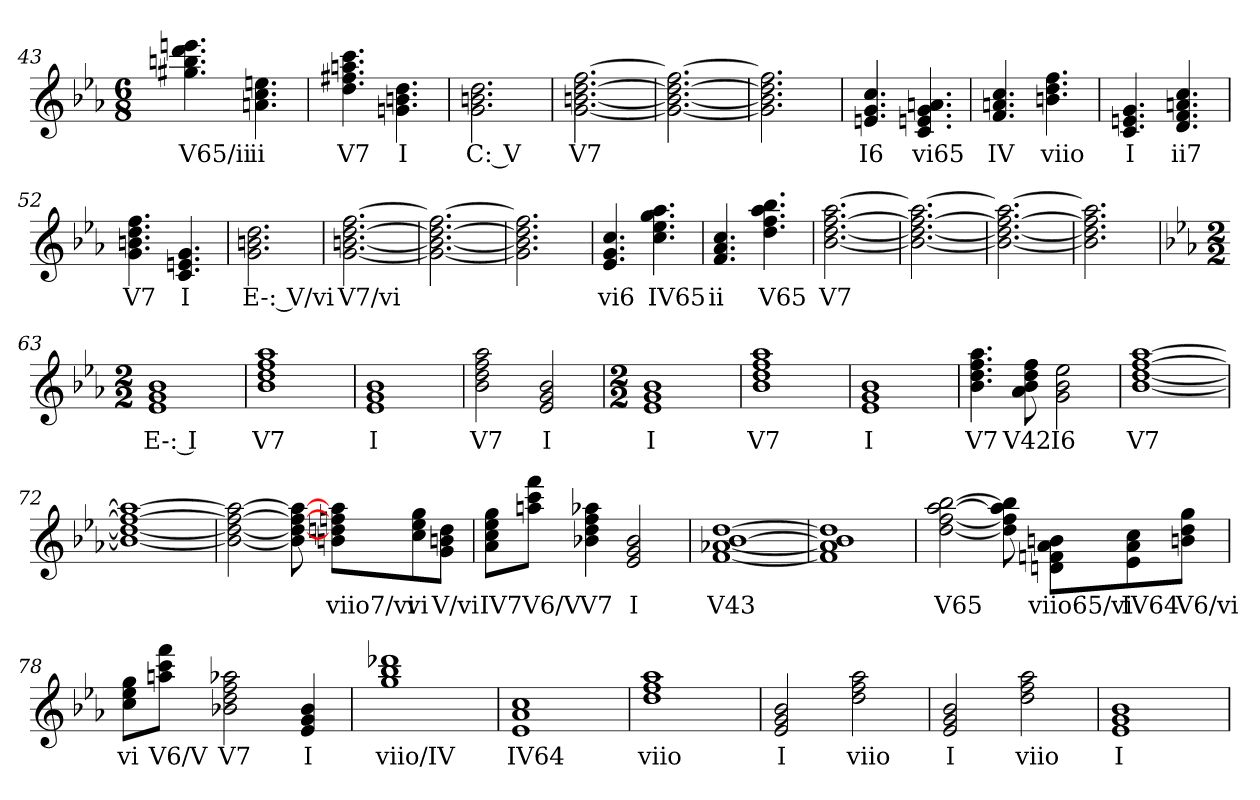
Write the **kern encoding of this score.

**kern	**text
*part1	*part1
*staff1	*staff1
*k[b-e-a-]	*
*E-:	*
*M6/8	*
=43	=43
4.gg#X 4.bbn 4.ddd 4.eeen	V65/ii
4.an 4.cc 4.een	ii
=44	=44
4.dd 4.ff#X 4.aan 4.ccc	V7
4.gn 4.bn 4.dd	I
=45	=45
2.g 2.bn 2.dd	C: V
=46	=46
[2.g [2.bn [2.dd [2.ff	V7
=47	=47
2.g_ 2.b_ 2.dd_ 2.ff_	.
=48	=48
2.g] 2.b] 2.dd] 2.ff]	.
=49	=49
4.en 4.g 4.cc	I6
4.c 4.en 4.g 4.an	vi65
=50	=50
4.f 4.an 4.cc	IV
4.bn 4.dd 4.ff	viio
=51	=51
4.c 4.en 4.g	I
4.d 4.f 4.an 4.cc	ii7
=52	=52
4.g 4.bn 4.dd 4.ff	V7
4.c 4.en 4.g	I
=53	=53
2.g 2.bn 2.dd	E-: V/vi
=54	=54
[2.g [2.bn [2.dd [2.ff	V7/vi
=55	=55
2.g_ 2.b_ 2.dd_ 2.ff_	.
=56	=56
2.g] 2.b] 2.dd] 2.ff]	.
=57	=57
4.e- 4.g 4.cc	vi6
4.cc 4.ee- 4.gg 4.aa-	IV65
=58	=58
4.f 4.a- 4.cc	ii
4.dd 4.ff 4.aa- 4.bb-	V65
=59	=59
[2.b- [2.dd [2.ff [2.aa-	V7
=60	=60
2.b-_ 2.dd_ 2.ff_ 2.aa-_	.
=61	=61
2.b-_ 2.dd_ 2.ff_ 2.aa-_	.
=62	=62
2.b-] 2.dd] 2.ff] 2.aa-]	.
=63	=63
*k[b-e-a-]	*
*E-:	*
*M2/2	*
1e- 1g 1b-	E-: I
=64	=64
1b- 1dd 1ff 1aa-	V7
=65	=65
1e- 1g 1b-	I
=66	=66
2b- 2dd 2ff 2aa-	V7
2e- 2g 2b-	I
=67	=67
*M2/2	*
1e- 1g 1b-	I
=68	=68
1b- 1dd 1ff 1aa-	V7
=69	=69
1e- 1g 1b-	I
=70	=70
4.b- 4.dd 4.ff 4.aa-	V7
8a- 8b- 8dd 8ff	V42
2g 2b- 2ee-	I6
=71	=71
[1b- [1dd [1ff [1aa-	V7
=72	=72
1b-_ 1dd_ 1ff_ 1aa-_	.
=73	=73
2b-_ 2dd_ 2ff_ 2aa-_	.
8b-] 8dd_ 8ff_ 8aa-_	.
8bn 8ddn 8ffn 8aa-L	viio7/vi
8cc 8ee- 8gg	vi
8g 8bn 8ddJ	V/vi
=74	=74
8a- 8cc 8ee- 8ggL	IV7
8aan 8ccc 8fffJ	V6/V
4b-X 4dd 4ff 4aa-X	V7
2e- 2g 2b-	I
=75	=75
[1f [1a-X [1b- [1dd	V43
=76	=76
1f] 1a-] 1b-] 1dd]	.
=77	=77
[2dd [2ff [2aa- [2bb-	V65
8dd] 8ff] 8aa-] 8bb-]	.
8dn 8fn 8a- 8bnL	viio65/vi
8e- 8a- 8cc	IV64
8bn 8dd 8ggJ	V6/vi
=78	=78
8cc 8ee- 8ggL	vi
8aan 8ccc 8fffJ	V6/V
2b-X 2dd 2ff 2aa-X	V7
4e- 4g 4b-	I
=79	=79
1gg 1bb- 1ddd-X	viio/IV
=80	=80
1e- 1a- 1cc	IV64
=81	=81
1dd 1ff 1aa-	viio
=82	=82
2e- 2g 2b-	I
2dd 2ff 2aa-	viio
=83	=83
2e- 2g 2b-	I
2dd 2ff 2aa-	viio
=84	=84
1e- 1g 1b-	I
=	=
*-	*-
